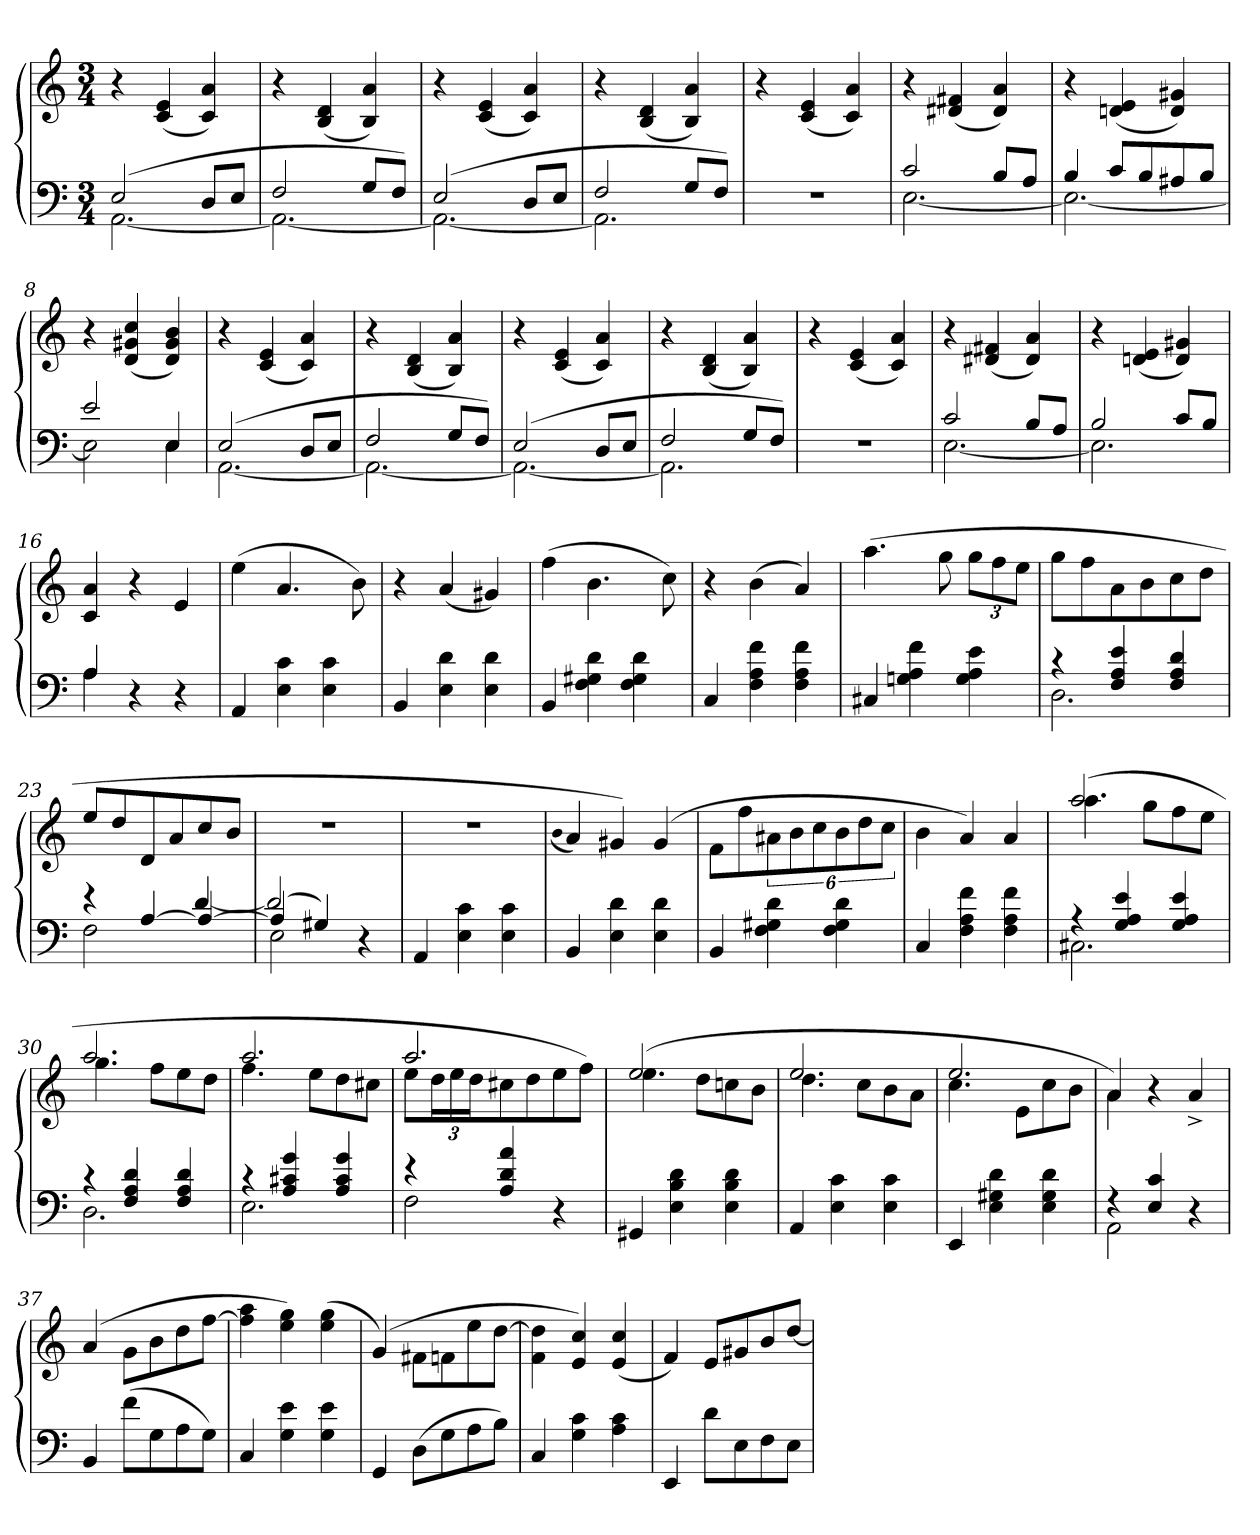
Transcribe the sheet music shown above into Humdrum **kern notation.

**kern	**kern
*part1	*part1
*staff2	*staff1
*clefF4	*clefG2
*k[]	*k[]
*M3/4	*M3/4
=1	=1
*^	*
(2E/	[2.AA\	4r
.	.	(4c/ 4e/
8D/L	.	4c/ 4a/)
8E/J	.	.
=2	=2	=2
2F/	2.AA\_	4r
.	.	(4B/ 4d/
8G/L	.	4B/ 4a/)
8F/J)	.	.
=3	=3	=3
(2E/	2.AA\_	4r
.	.	(4c/ 4e/
8D/L	.	4c/ 4a/)
8E/J	.	.
=4	=4	=4
2F/	2.AA\]	4r
.	.	(4B/ 4d/
8G/L	.	4B/ 4a/)
8F/J)	.	.
*v	*v	*
=5	=5
2.r	4r
.	(4c/ 4e/
.	4c/ 4a/)
=6	=6
*^	*
2c/	[2.E\	4r
.	.	(4d#X/ 4f#X/
8B/L	.	4d#/ 4a/)
8A/J	.	.
=7	=7	=7
4B/	2.E\_	4r
8c/L	.	(4dn/ 4e/
8B/	.	.
8A#X/	.	4d/ 4g#X/)
8B/J	.	.
=8	=8	=8
2e/	2E\]	4r
.	.	(4d/ 4g#X/ 4cc/
4E/	4E\	4d/ 4g#/ 4b/)
=9	=9	=9
(2E/	[2.AA\	4r
.	.	(4c/ 4e/
8D/L	.	4c/ 4a/)
8E/J	.	.
=10	=10	=10
2F/	2.AA\_	4r
.	.	(4B/ 4d/
8G/L	.	4B/ 4a/)
8F/J)	.	.
=11	=11	=11
(2E/	2.AA\_	4r
.	.	(4c/ 4e/
8D/L	.	4c/ 4a/)
8E/J	.	.
=12	=12	=12
2F/	2.AA\]	4r
.	.	(4B/ 4d/
8G/L	.	4B/ 4a/)
8F/J)	.	.
*v	*v	*
=13	=13
2.r	4r
.	(4c/ 4e/
.	4c/ 4a/)
=14	=14
*^	*
2c/	[2.E\	4r
.	.	(4d#X/ 4f#X/
8B/L	.	4d#/ 4a/)
8A/J	.	.
=15	=15	=15
2B/	2.E\]	4r
.	.	(4dn/ 4e/
8c/L	.	4d/ 4g#X/)
8B/J	.	.
=16	=16	=16
4A/	4A\	4c/ 4a/
4r	2ryy	4r
4r	.	4e/
*v	*v	*
=17	=17
4AA/	(4ee\
4E\ 4c\	4.a/
4E\ 4c\	.
.	8b\)
=18	=18
4BB/	4r
4E\ 4d\	(4a/
4E\ 4d\	4g#X/)
=19	=19
4BB/	(4ff\
4F\ 4G#X\ 4d\	4.b\
4F\ 4G#\ 4d\	.
.	8cc\)
=20	=20
4C/	4r
4F\ 4A\ 4f\	(4b\
4F\ 4A\ 4f\	4a/)
=21	=21
4C#X/	(4.aa\
4Gn\ 4A\ 4f\	.
.	8gg\
4G\ 4A\ 4e\	12gg\L
.	12ff\
.	12ee\J
=22	=22
*^	*
4r	2.D\	8gg\L
.	.	8ff\
4F/ 4A/ 4e/	.	8a\
.	.	8b\
4F/ 4A/ 4d/	.	8cc\
.	.	8dd\J
=23	=23	=23
4r	2F\	8ee/L
.	.	8dd/
[4A/	.	8d/
.	.	8a/
4A/_	[4d/	8cc/
.	.	8b/J
=24	=24	=24
*	*^	*
(4A/]	2E\	2d/]	2.r
4G#X/)	.	.	.
4r	4ryy	4ryy	.
*v	*v	*v	*
=25	=25
4AA/	2.r
4E\ 4c\	.
4E\ 4c\	.
=26	=26
.	(qb
4BB/	4a/)
4E\ 4d\	4g#X/)
4E\ 4d\	(4g#/
=27	=27
4BB/	8f\L
.	8ff\
4F\ 4G#X\ 4d\	12a#X\
.	12b\
.	12cc\
4F\ 4G#\ 4d\	12b\
.	12dd\
.	12cc\J
=28	=28
4C/	4b\
4F\ 4A\ 4f\	4a/)
4F\ 4A\ 4f\	4a/
=29	=29
*^	*^
4r	2.C#X\	(2.aa/	4.aa\
4G/ 4A/ 4e/	.	.	.
.	.	.	8gg\L
4G/ 4A/ 4e/	.	.	8ff\
.	.	.	8ee\J
=30	=30	=30	=30
4r	2.D\	2.aa/	4.gg\
4F/ 4A/ 4d/	.	.	.
.	.	.	8ff\L
4F/ 4A/ 4d/	.	.	8ee\
.	.	.	8dd\J
=31	=31	=31	=31
4r	2.E\	2.aa/	4.ff\
4A/ 4c#X/ 4g/	.	.	.
.	.	.	8ee\L
4A/ 4c#/ 4g/	.	.	8dd\
.	.	.	8cc#X\J
=32	=32	=32	=32
4r	2F\	2.aa/	8ee\L
.	.	.	24dd\L
.	.	.	24ee\
.	.	.	24dd\J
4A/ 4d/ 4a/	.	.	8cc#X\
.	.	.	8dd\
4r	4ryy	.	8ee\
.	.	.	8ff\J)
*v	*v	*	*
=33	=33	=33
4GG#X/	(2.ee/	4.ee\
4E\ 4B\ 4d\	.	.
.	.	8dd\L
4E\ 4B\ 4d\	.	8ccn\
.	.	8b\J
=34	=34	=34
4AA/	2.ee/	4.dd\
4E\ 4c\	.	.
.	.	8cc\L
4E\ 4c\	.	8b\
.	.	8a\J
=35	=35	=35
4EE/	2.ee/	4.cc\
4E\ 4G#X\ 4d\	.	.
.	.	8e\L
4E\ 4G#\ 4d\	.	8cc\
.	.	8b\J
=36	=36	=36
*^	*	*
4r	2AA\	4a/)	4a\
4E/ 4c/	.	4r	2ryy
4r	4ryy	4a^/	.
*v	*v	*	*
*	*v	*v
=37	=37
4BB/	(4a/
(8f\L	8g\L
8G\	8b\
8A\	8dd\
8G\J)	[8ff\J
=38	=38
4C/	4ff]\ 4aa\
4G\ 4e\	4ee\ 4gg\)
4G\ 4e\	(4ee\ 4gg\
=39	=39
4GG/	(4g/)
(8D\L	8f#X\L
8G\	8fn\
8A\	8ee\
8B\J)	[8dd\J
=40	=40
4C/	4f\ 4dd]\
4G\ 4c\	4e/ 4cc/)
4A\ 4c\	(4e/ 4cc/
=41	=41
4EE/	4f/)
8d\L	8e/L
8E\	8g#X/
8F\	8b/
8E\J	[8dd/J
=	=
*-	*-
